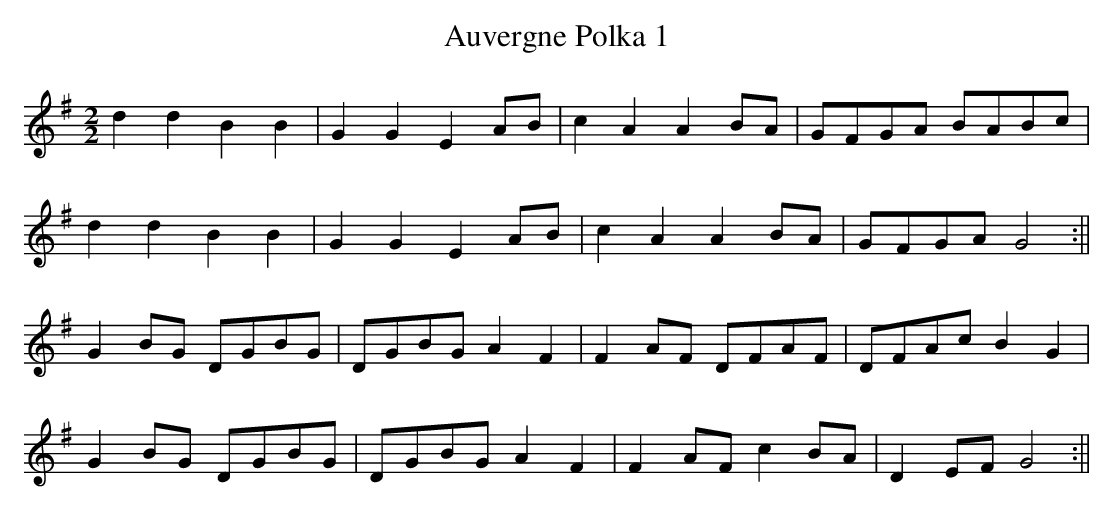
X:1
T:Auvergne Polka 1
M:2/2
L:1/8
K:G
d2 d2 B2 B2|G2 G2 E2 AB|c2 A2 A2 BA|GFGA BABc|
d2 d2 B2 B2|G2 G2 E2 AB|c2 A2 A2 BA|GFGA G4:||
G2 BG DGBG|DGBG A2 F2|F2 AF DFAF|DFAc B2 G2|
G2 BG DGBG|DGBG A2 F2|F2 AF c2 BA|D2 EF G4:||
